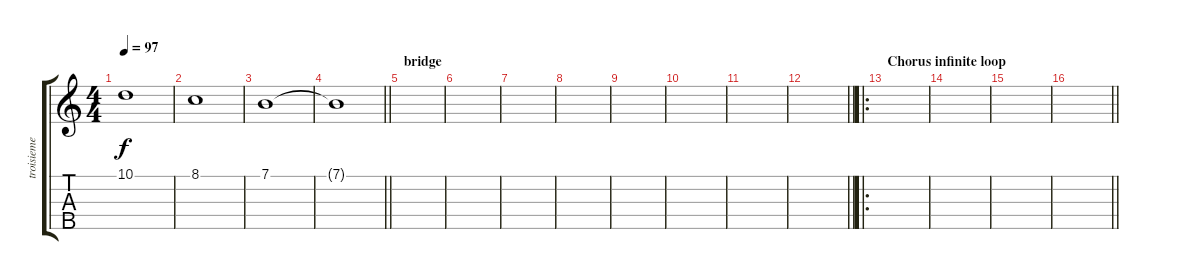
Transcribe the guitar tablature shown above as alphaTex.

\track ("troisieme main de Thomas" "troisieme ") {instrument tremolostrings}
\staff {score tabs}
\tuning (E4 B3 G3 D3 A2) {hide}
\ts (4 4)
\tempo 97
\clef g2
\ks c
10.1.1{dy f} |
8.1.1 |
7.1.1 |
\barLineRight lightlight
7.1{t}.1 |
\section ("" "bridge")
|
|
|
|
|
|
|
\barLineRight lightlight
|
\ro
\section ("" "Chorus infinite loop")
|
|
|
\barLineRight lightlight
